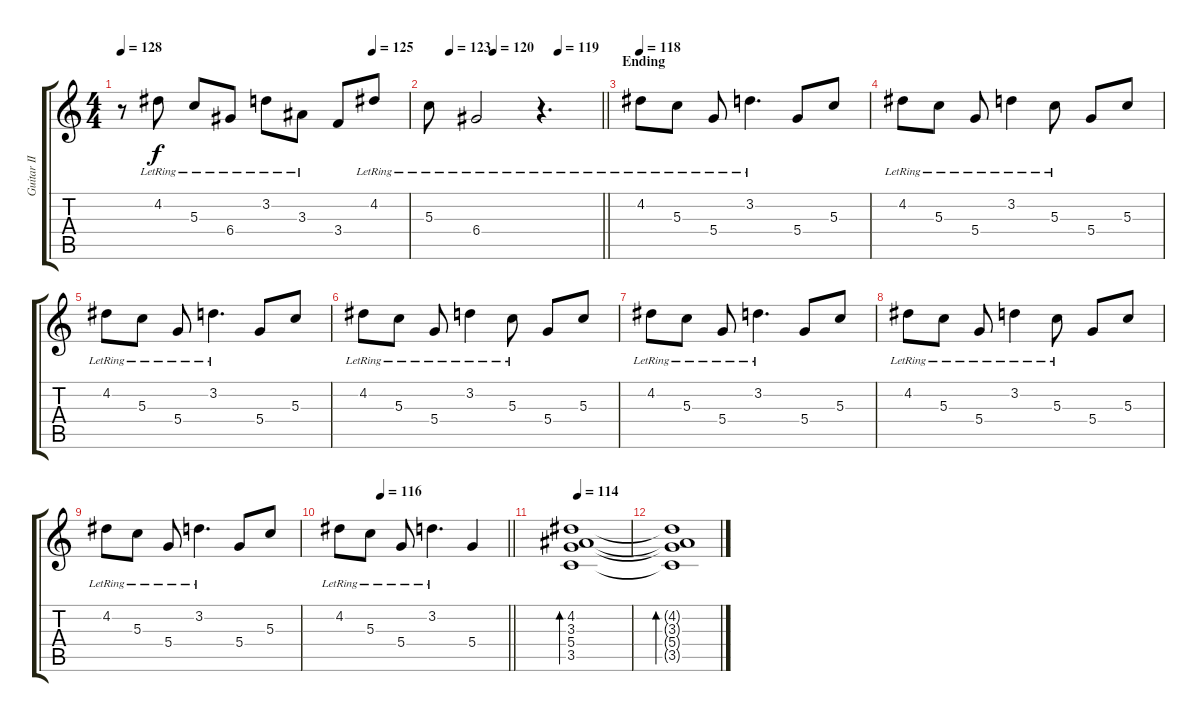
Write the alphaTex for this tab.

\track ("Guitar II" "Guitar II") {instrument electricguitarclean}
\staff {score tabs}
\tuning (E4 B3 G3 D3 A2 E2) {hide}
\ts (4 4)
\tempo 128
\tempo (125 0.875)
\clef g2
\ks c
r.8{dy f} 4.2{lr}.8 5.3{lr}.8 6.4{lr}.8 3.2{lr}.8 3.3{lr}.8 3.4.8 4.2{lr}.8 |
\tempo (123 0.125)
\tempo (120 0.375)
\tempo (119 0.75)
\barLineRight lightlight
5.3{lr}.8 6.4{lr}.2 r.4{d} |
\section ("" "Ending")
\tempo 118
4.2{lr}.8 5.3{lr}.8 5.4{lr}.8 3.2{lr}.4{d} 5.4.8 5.3.8 |
4.2{lr}.8 5.3{lr}.8 5.4{lr}.8 3.2{lr}.4 5.3{lr}.8 5.4.8 5.3.8 |
4.2{lr}.8 5.3{lr}.8 5.4{lr}.8 3.2{lr}.4{d} 5.4.8 5.3.8 |
4.2{lr}.8 5.3{lr}.8 5.4{lr}.8 3.2{lr}.4 5.3{lr}.8 5.4.8 5.3.8 |
4.2{lr}.8 5.3{lr}.8 5.4{lr}.8 3.2{lr}.4{d} 5.4.8 5.3.8 |
4.2{lr}.8 5.3{lr}.8 5.4{lr}.8 3.2{lr}.4 5.3{lr}.8 5.4.8 5.3.8 |
4.2{lr}.8 5.3{lr}.8 5.4{lr}.8 3.2{lr}.4{d} 5.4.8 5.3.8 |
\tempo (116 0.25)
\barLineRight lightlight
4.2{lr}.8 5.3{lr}.8 5.4{lr}.8 3.2{lr}.4{d} 5.4.4 |
\tempo 114
(4.2 3.3 5.4 3.5).1{bd 240} |
(4.2{t} 3.3{t} 5.4{t} 3.5{t}).1{bd 240}
